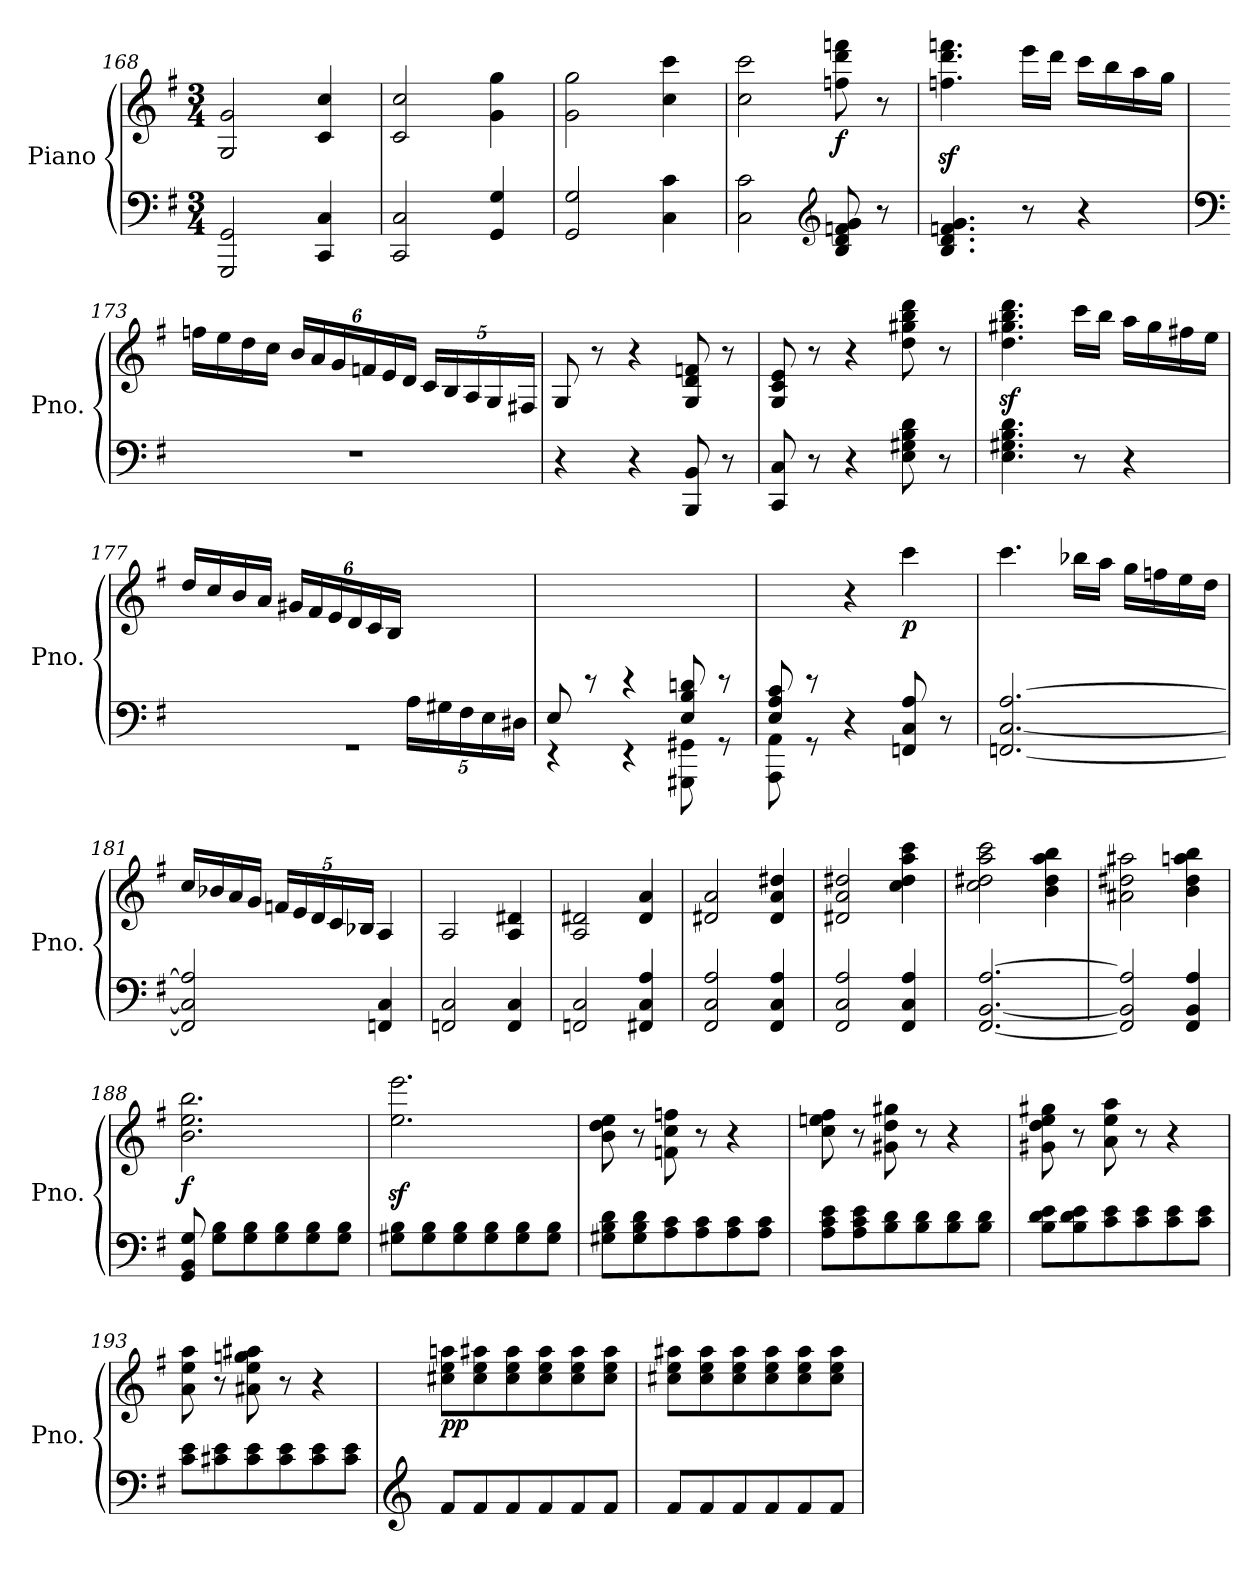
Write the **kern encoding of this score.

**kern	**kern	**dynam
*part1	*part1	*part1
*staff2	*staff1	*staff1/2
*I"Piano	*	*
*I'Pno.	*	*
*clefF4	*clefG2	*
*k[f#]	*k[f#]	*
*M3/4	*M3/4	*
=168	=168	=168
2GGG/ 2GG/	2G/ 2g/	.
4CC/ 4C/	4c/ 4cc/	.
=169	=169	=169
2CC/ 2C/	2c/ 2cc/	.
4GG/ 4G/	4g\ 4gg\	.
!!LO:LB:g=z
=170	=170	=170
2GG/ 2G/	2g\ 2gg\	.
4C\ 4c\	4cc\ 4ccc\	.
!!LO:LB:g=z
=171	=171	=171
2C\ 2c\	2cc\ 2ccc\	.
*clefG2	*	*
!	!	!LO:DY:b
8B/ 8d/ 8fn/ 8g/	8ffn\ 8ddd\ 8fffn\	f
8r	8r	.
=172	=172	=172
!	!	!LO:DY:b
!	!	!LO:DY:n=1:b
4.B/ 4.d/ 4.fn/ 4.g/	4.ffn\z< 4.ddd\z< 4.fffn\z<	other-dynamics other-dynamics
8r	16eee\LL	.
.	16ddd\JJ	.
4r	16ccc\LL	.
.	16bb\	.
.	16aa\	.
.	16gg\JJ	.
=173	=173	=173
*clefF4	*	*
2.r	16ffn\LL	.
.	16ee\	.
.	16dd\	.
.	16cc\JJ	.
*	*Xbrackettup	*
.	24b/LL	.
.	24a/	.
.	24g/	.
.	24fn/	.
.	24e/	.
.	24d/JJ	.
.	20c/LL	.
.	20B/	.
.	20A/	.
.	20G/	.
.	20F#X/JJ	.
=174	=174	=174
4r	8G/	.
.	8r	.
4r	4r	.
8BBB/ 8BB/	8G/ 8d/ 8fn/	.
8r	8r	.
!!LO:PB:g=z
=175	=175	=175
8CC/ 8C/	8G/ 8c/ 8e/	.
8r	8r	.
4r	4r	.
8E\ 8G#X\ 8B\ 8d\	8dd\ 8gg#X\ 8bb\ 8ddd\	.
8r	8r	.
=176	=176	=176
4.E\ 4.G#X\ 4.B\ 4.d\	4.dd\z< 4.gg#X\z< 4.bb\z< 4.ddd\z<	.
8r	16ccc\LL	.
.	16bb\JJ	.
4r	16aa\LL	.
.	16gg#\	.
.	16ff#X\	.
.	16ee\JJ	.
=177	=177	=177
*^	*	*
2ryy	2.r	16dd/LL	.
.	.	16cc/	.
.	.	16b/	.
.	.	16a/JJ	.
.	.	24g#X/LL	.
.	.	24f#/	.
.	.	24e/	.
.	.	24d/	.
.	.	24c/	.
.	.	24B/JJ	.
*Xbrackettup	*	*	*
20A\LL	.	4ryy	.
20G#X\	.	.	.
20F#\	.	.	.
20E\	.	.	.
20D#X\JJ	.	.	.
=178	=178	=178	=178
8E/	4rEE	8ryy	.
4.ryy	.	8rGG	.
.	4rEE	4rGG	.
8E/ 8B/ 8dn/	8GGG#X\ 8GG#X\	8ryy	.
8ryy	8rGG	8rGG	.
!!LO:PB:g=z
=179	=179	=179	=179
8E/ 8A/ 8c/	8AAA\ 8AA\	8ryy	.
2ryy	8rGG	8rGG	.
.	4r	4r	.
!	!	!	!LO:DY:b
.	8FFn/ 8C/ 8A/	4ccc\	p
8ryy	8r	.	.
*v	*v	*	*
=180	=180	=180
[2.FFn/ [2.C/ [2.A/	4.ccc\	.
.	16bb-X\LL	.
.	16aa\JJ	.
.	16gg\LL	.
.	16ffn\	.
.	16ee\	.
.	16dd\JJ	.
=181	=181	=181
2FF/] 2C/] 2A/]	16cc/LL	.
.	16b-X/	.
.	16a/	.
.	16g/JJ	.
.	20fn/LL	.
.	20e/	.
.	20d/	.
.	20c/	.
.	20B-X/JJ	.
4FFn/ 4C/	4A/	.
=182	=182	=182
2FFn/ 2C/	2A/	.
4FF/ 4C/	4A/ 4d#X/	.
=183	=183	=183
2FFn/ 2C/	2A/ 2d#X/	.
4FF#X/ 4C/ 4A/	4d#/ 4a/	.
=184	=184	=184
2FF#/ 2C/ 2A/	2d#X/ 2a/	.
4FF#/ 4C/ 4A/	4d#/ 4a/ 4dd#X/	.
!!LO:LB:g=z
=185	=185	=185
2FF#/ 2C/ 2A/	2d#X/ 2a/ 2dd#X/	.
4FF#/ 4C/ 4A/	4cc\ 4dd#\ 4aa\ 4ccc\	.
=186	=186	=186
!	!	!LO:DY:b
[2.FF#/ [2.BB/ [2.A/	2cc\ 2dd#X\ 2aa\ 2ccc\	other-dynamics
.	4b\ 4dd#\ 4aa\ 4bb\	.
=187	=187	=187
2FF#/] 2BB/] 2A/]	2a#X\ 2dd#X\ 2aa#X\	.
4FF#/ 4BB/ 4A/	4b\ 4dd#\ 4aan\ 4bb\	.
=188	=188	=188
!	!	!LO:DY:b
8GG/ 8BB/ 8G/	2.b\ 2.ee\ 2.bb\	f
8G\ 8B\L	.	.
8G\ 8B\	.	.
8G\ 8B\	.	.
8G\ 8B\	.	.
8G\ 8B\J	.	.
=189	=189	=189
8G#X\ 8B\L	2.ee\z< 2.eee\z<	.
8G#\ 8B\	.	.
8G#\ 8B\	.	.
8G#\ 8B\	.	.
8G#\ 8B\	.	.
8G#\ 8B\J	.	.
=190	=190	=190
8G#X\ 8B\ 8d\L	8b\ 8dd\ 8ee\	.
8G#\ 8B\ 8d\	8r	.
8A\ 8c\	8fn\ 8cc\ 8ffn\	.
8A\ 8c\	8r	.
8A\ 8c\	4r	.
8A\ 8c\J	.	.
!!LO:LB:g=z
=191	=191	=191
8A\ 8c\ 8e\L	8cc\ 8een\ 8ff#\	.
8A\ 8c\ 8e\	8r	.
8B\ 8d\	8g#X\ 8dd\ 8gg#X\	.
8B\ 8d\	8r	.
8B\ 8d\	4r	.
8B\ 8d\J	.	.
=192	=192	=192
8B\ 8d\ 8e\L	8g#X\ 8dd\ 8ee\ 8gg#X\	.
8B\ 8d\ 8e\	8r	.
8c\ 8e\	8a\ 8ee\ 8aa\	.
8c\ 8e\	8r	.
8c\ 8e\	4r	.
8c\ 8e\J	.	.
=193	=193	=193
8c\ 8e\L	8a\ 8ee\ 8aa\	.
8c#X\ 8e\	8r	.
8c#\ 8e\	8a#X\ 8ee\ 8ggn\ 8aa#X\	.
8c#\ 8e\	8r	.
8c#\ 8e\	4r	.
8c#\ 8e\J	.	.
=194	=194	=194
*clefG2	*	*
!	!	!LO:DY:b
8f#/L	8cc#X\ 8ee\ 8aan\L	pp
8f#/	8cc#\ 8ee\ 8aa#X\	.
8f#/	8cc#\ 8ee\ 8aa#\	.
8f#/	8cc#\ 8ee\ 8aa#\	.
8f#/	8cc#\ 8ee\ 8aa#\	.
8f#/J	8cc#\ 8ee\ 8aa#\J	.
!!LO:LB:g=z
=195	=195	=195
!	!	!LO:DY:b
8f#/L	8cc#X\ 8ee\ 8aa#X\L	other-dynamics
8f#/	8cc#\ 8ee\ 8aa#\	.
8f#/	8cc#\ 8ee\ 8aa#\	.
8f#/	8cc#\ 8ee\ 8aa#\	.
8f#/	8cc#\ 8ee\ 8aa#\	.
8f#/J	8cc#\ 8ee\ 8aa#\J	.
=	=	=
*-	*-	*-
